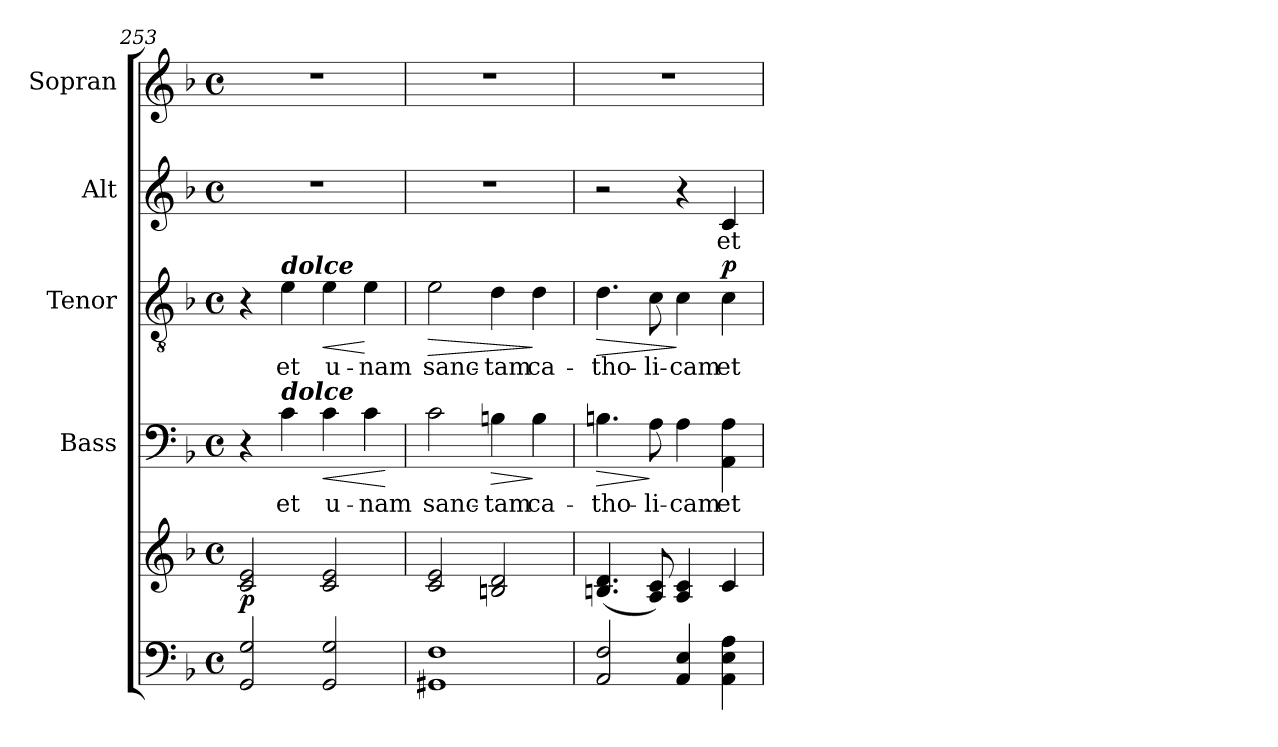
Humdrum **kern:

**kern	**kern	**dynam	**kern	**text	**dynam	**kern	**text	**dynam	**kern	**text	**kern
*part5	*part5	*part5	*part4	*part4	*part4	*part3	*part3	*part3	*part2	*part2	*part1
*staff6	*staff5	*staff5/6	*staff4	*staff4	*staff4	*staff3	*staff3	*staff3	*staff2	*staff2	*staff1
*	*	*	*I"Bass	*	*	*I"Tenor	*	*	*I"Alt	*	*I"Sopran
*	*	*	*I'B.	*	*	*I'T.	*	*	*I'A.	*	*I'S.
*clefF4	*clefG2	*	*clefF4	*	*	*clefGv2	*	*	*clefG2	*	*clefG2
*k[b-]	*k[b-]	*	*k[b-]	*	*	*k[b-]	*	*	*k[b-]	*	*k[b-]
*F:	*F:	*	*F:	*	*	*F:	*	*	*F:	*	*F:
*M4/4	*M4/4	*	*M4/4	*	*	*M4/4	*	*	*M4/4	*	*M4/4
*met(c)	*met(c)	*	*met(c)	*	*	*met(c)	*	*	*met(c)	*	*met(c)
=253	=253	=253	=253	=253	=253	=253	=253	=253	=253	=253	=253
!	!	!LO:DY:b	!	!	!	!	!	!	!	!	!
2GG/ 2G/	2c/ 2e/	p	4r	.	.	4r	.	.	1r	.	1r
!	!	!	!	!	!	!LO:TX:a:Bi:t=dolce	!	!	!	!	!
!	!	!	!LO:TX:a:Bi:t=dolce	!	!	!	!	!	!	!	!
!	!	!	!	!LO:LY:b	!	!	!LO:LY:b	!	!	!	!
.	.	.	4c\	et	.	4e\	et	.	.	.	.
!	!	!	!	!LO:LY:b	!LO:HP:b	!	!LO:LY:b	!LO:HP:b	!	!	!
2GG/ 2G/	2c/ 2e/	.	4c\	u-	<	4e\	u-	<	.	.	.
!	!	!	!	!LO:LY:b	!	!	!LO:LY:b	!	!	!	!
.	.	.	4c\	-nam	.	4e\	-nam	[	.	.	.
.	.	.	.	.	[	.	.	.	.	.	.
=254	=254	=254	=254	=254	=254	=254	=254	=254	=254	=254	=254
!	!	!	!	!LO:LY:b	!	!	!LO:LY:b	!LO:HP:b	!	!	!
1GG#X 1F	2c/ 2e/	.	2c\	sanc-	.	2e\	sanc-	>	1r	.	1r
!	!	!	!	!LO:LY:b	!LO:HP:b	!	!LO:LY:b	!	!	!	!
.	2Bn/ 2d/	.	4Bn\	-tam	>	4d\	-tam	.	.	.	.
!	!	!	!	!LO:LY:b	!	!	!LO:LY:b	!	!	!	!
.	.	.	4B\	ca-	]	4d\	ca-	]	.	.	.
!!LO:LB:g=z
=255	=255	=255	=255	=255	=255	=255	=255	=255	=255	=255	=255
!	!	!	!	!LO:LY:b	!LO:HP:b	!	!LO:LY:b	!LO:HP:b	!	!	!
2AA/ 2F/	(<4.Bn/ 4.d/	.	4.Bn\	-tho-	>	4.d\	-tho-	>	2r	.	1r
!	!	!	!	!LO:LY:b	!	!	!LO:LY:b	!	!	!	!
.	8A/ 8c/)	.	8A\	-li-	]	8c\	-li-	.	.	.	.
!	!	!	!	!LO:LY:b	!	!	!LO:LY:b	!	!	!	!
4AA/ 4E/	4A/ 4c/	.	4A\	-cam	.	4c\	-cam	]	4r	.	.
!	!	!	!	!LO:LY:b	!	!	!LO:LY:b	!LO:DY:a	!	!LO:LY:b	!
4AA\ 4E\ 4A\	4c/	.	4AA\ 4A\	et	.	4c\	et	p	4c/	et	.
=	=	=	=	=	=	=	=	=	=	=	=
*-	*-	*-	*-	*-	*-	*-	*-	*-	*-	*-	*-
